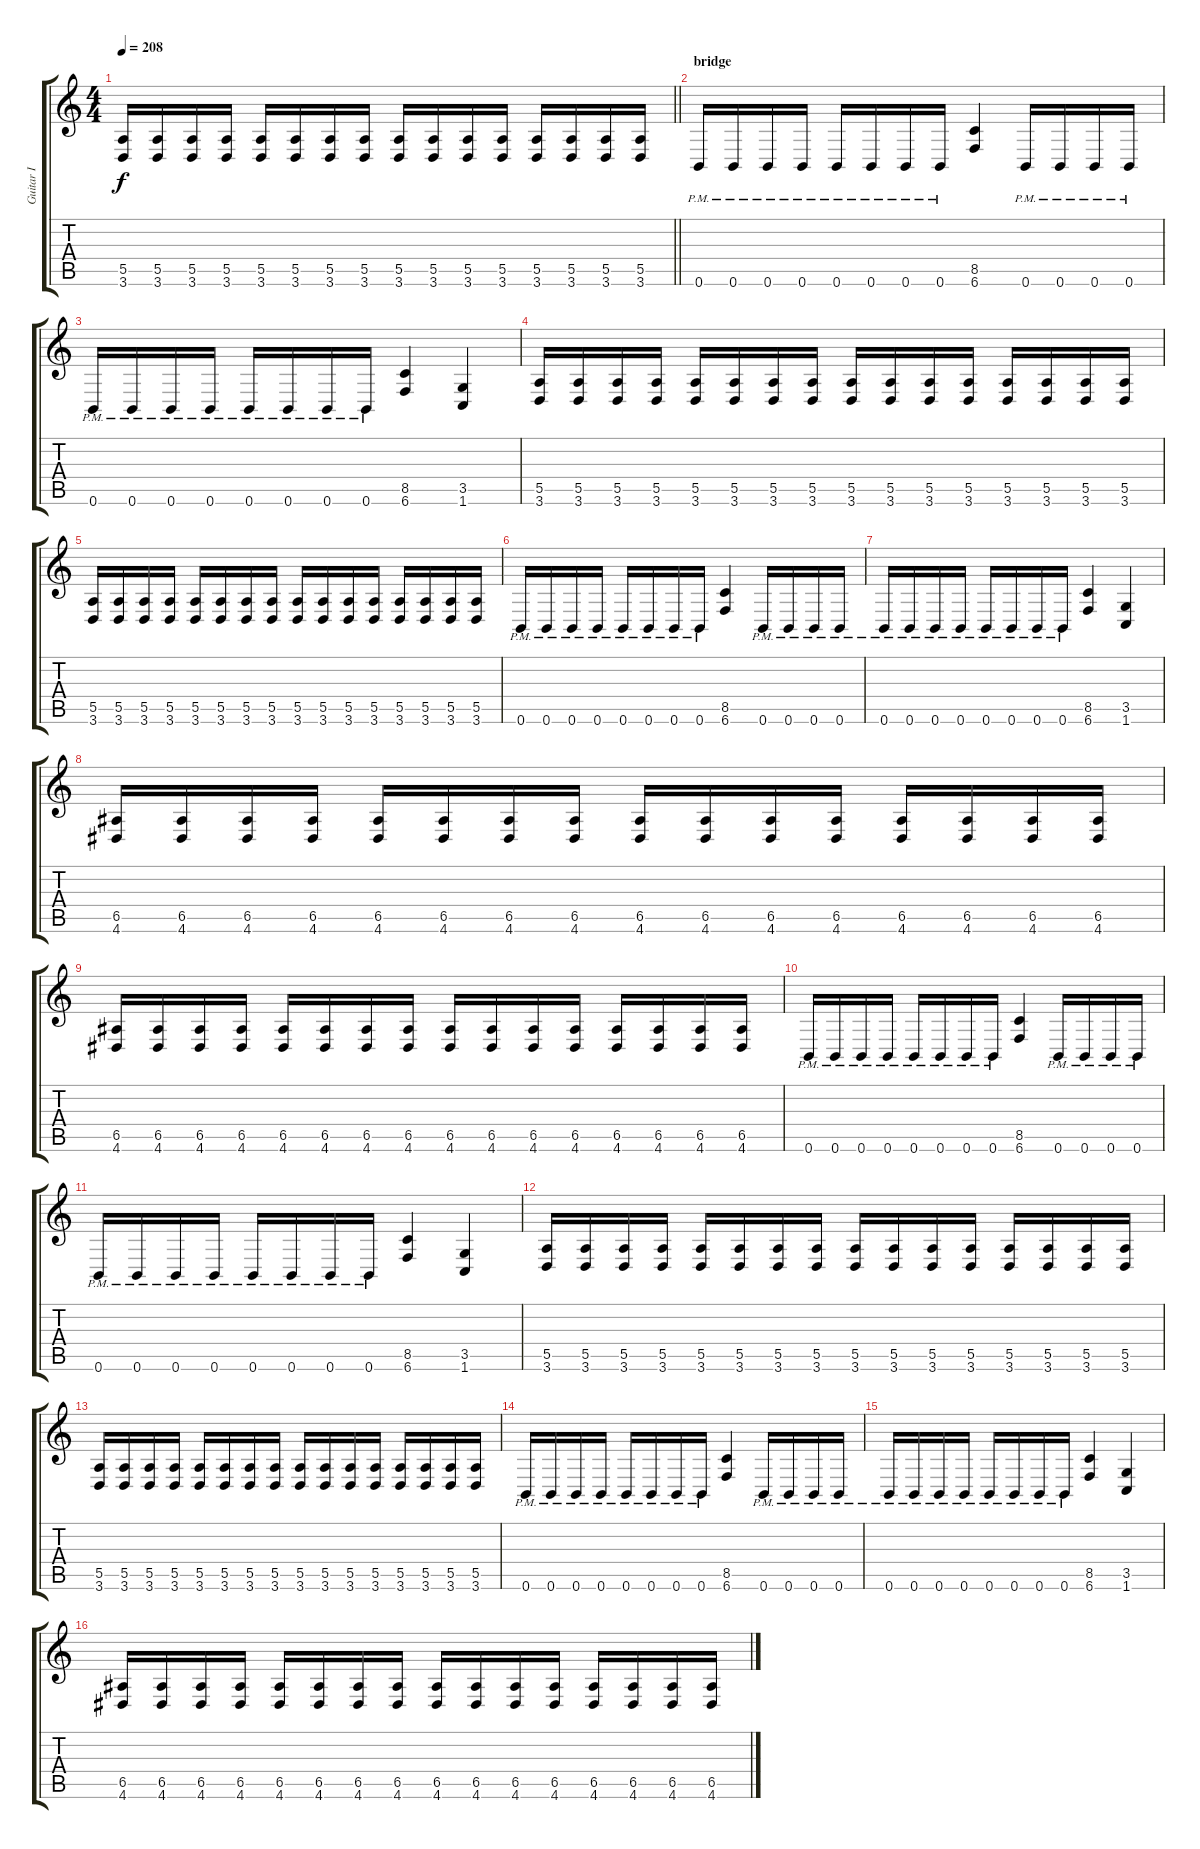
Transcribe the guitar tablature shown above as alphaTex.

\track ("Guitar I" "Guitar I") {instrument distortionguitar}
\staff {score tabs}
\tuning (B3 Gb3 D3 A2 E2 B1) {hide}
\ts (4 4)
\tempo 208
\clef g2
\barLineRight lightlight
\ks c
(5.5 3.6).16{dy f} (5.5 3.6).16 (5.5 3.6).16 (5.5 3.6).16 (5.5 3.6).16 (5.5 3.6).16 (5.5 3.6).16 (5.5 3.6).16 (5.5 3.6).16 (5.5 3.6).16 (5.5 3.6).16 (5.5 3.6).16 (5.5 3.6).16 (5.5 3.6).16 (5.5 3.6).16 (5.5 3.6).16 |
\section ("" "bridge")
0.6{pm}.16 0.6{pm}.16 0.6{pm}.16 0.6{pm}.16 0.6{pm}.16 0.6{pm}.16 0.6{pm}.16 0.6{pm}.16 (8.5 6.6).4 0.6{pm}.16 0.6{pm}.16 0.6{pm}.16 0.6{pm}.16 |
0.6{pm}.16 0.6{pm}.16 0.6{pm}.16 0.6{pm}.16 0.6{pm}.16 0.6{pm}.16 0.6{pm}.16 0.6{pm}.16 (8.5 6.6).4 (3.5 1.6).4 |
(5.5 3.6).16 (5.5 3.6).16 (5.5 3.6).16 (5.5 3.6).16 (5.5 3.6).16 (5.5 3.6).16 (5.5 3.6).16 (5.5 3.6).16 (5.5 3.6).16 (5.5 3.6).16 (5.5 3.6).16 (5.5 3.6).16 (5.5 3.6).16 (5.5 3.6).16 (5.5 3.6).16 (5.5 3.6).16 |
(5.5 3.6).16 (5.5 3.6).16 (5.5 3.6).16 (5.5 3.6).16 (5.5 3.6).16 (5.5 3.6).16 (5.5 3.6).16 (5.5 3.6).16 (5.5 3.6).16 (5.5 3.6).16 (5.5 3.6).16 (5.5 3.6).16 (5.5 3.6).16 (5.5 3.6).16 (5.5 3.6).16 (5.5 3.6).16 |
0.6{pm}.16 0.6{pm}.16 0.6{pm}.16 0.6{pm}.16 0.6{pm}.16 0.6{pm}.16 0.6{pm}.16 0.6{pm}.16 (8.5 6.6).4 0.6{pm}.16 0.6{pm}.16 0.6{pm}.16 0.6{pm}.16 |
0.6{pm}.16 0.6{pm}.16 0.6{pm}.16 0.6{pm}.16 0.6{pm}.16 0.6{pm}.16 0.6{pm}.16 0.6{pm}.16 (8.5 6.6).4 (3.5 1.6).4 |
(6.5 4.6).16 (6.5 4.6).16 (6.5 4.6).16 (6.5 4.6).16 (6.5 4.6).16 (6.5 4.6).16 (6.5 4.6).16 (6.5 4.6).16 (6.5 4.6).16 (6.5 4.6).16 (6.5 4.6).16 (6.5 4.6).16 (6.5 4.6).16 (6.5 4.6).16 (6.5 4.6).16 (6.5 4.6).16 |
(6.5 4.6).16 (6.5 4.6).16 (6.5 4.6).16 (6.5 4.6).16 (6.5 4.6).16 (6.5 4.6).16 (6.5 4.6).16 (6.5 4.6).16 (6.5 4.6).16 (6.5 4.6).16 (6.5 4.6).16 (6.5 4.6).16 (6.5 4.6).16 (6.5 4.6).16 (6.5 4.6).16 (6.5 4.6).16 |
0.6{pm}.16 0.6{pm}.16 0.6{pm}.16 0.6{pm}.16 0.6{pm}.16 0.6{pm}.16 0.6{pm}.16 0.6{pm}.16 (8.5 6.6).4 0.6{pm}.16 0.6{pm}.16 0.6{pm}.16 0.6{pm}.16 |
0.6{pm}.16 0.6{pm}.16 0.6{pm}.16 0.6{pm}.16 0.6{pm}.16 0.6{pm}.16 0.6{pm}.16 0.6{pm}.16 (8.5 6.6).4 (3.5 1.6).4 |
(5.5 3.6).16 (5.5 3.6).16 (5.5 3.6).16 (5.5 3.6).16 (5.5 3.6).16 (5.5 3.6).16 (5.5 3.6).16 (5.5 3.6).16 (5.5 3.6).16 (5.5 3.6).16 (5.5 3.6).16 (5.5 3.6).16 (5.5 3.6).16 (5.5 3.6).16 (5.5 3.6).16 (5.5 3.6).16 |
(5.5 3.6).16 (5.5 3.6).16 (5.5 3.6).16 (5.5 3.6).16 (5.5 3.6).16 (5.5 3.6).16 (5.5 3.6).16 (5.5 3.6).16 (5.5 3.6).16 (5.5 3.6).16 (5.5 3.6).16 (5.5 3.6).16 (5.5 3.6).16 (5.5 3.6).16 (5.5 3.6).16 (5.5 3.6).16 |
0.6{pm}.16 0.6{pm}.16 0.6{pm}.16 0.6{pm}.16 0.6{pm}.16 0.6{pm}.16 0.6{pm}.16 0.6{pm}.16 (8.5 6.6).4 0.6{pm}.16 0.6{pm}.16 0.6{pm}.16 0.6{pm}.16 |
0.6{pm}.16 0.6{pm}.16 0.6{pm}.16 0.6{pm}.16 0.6{pm}.16 0.6{pm}.16 0.6{pm}.16 0.6{pm}.16 (8.5 6.6).4 (3.5 1.6).4 |
(6.5 4.6).16 (6.5 4.6).16 (6.5 4.6).16 (6.5 4.6).16 (6.5 4.6).16 (6.5 4.6).16 (6.5 4.6).16 (6.5 4.6).16 (6.5 4.6).16 (6.5 4.6).16 (6.5 4.6).16 (6.5 4.6).16 (6.5 4.6).16 (6.5 4.6).16 (6.5 4.6).16 (6.5 4.6).16
